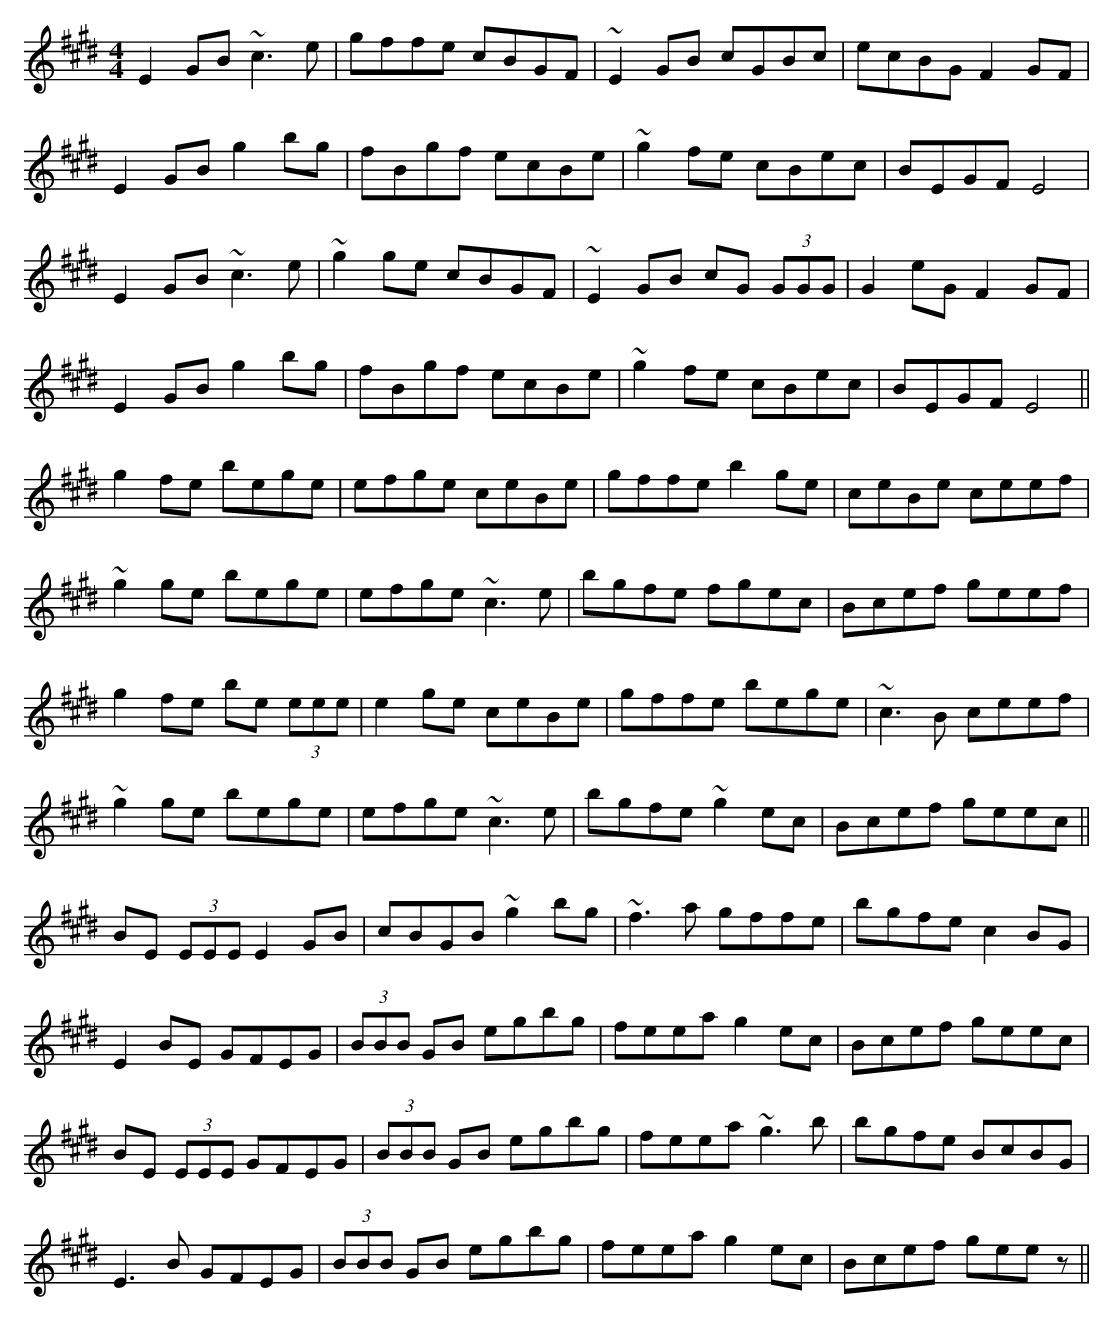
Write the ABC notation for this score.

X:1
M:4/4
K:E
E2GB ~c3e|gffe cBGF|~E2GB cGBc|ecBG F2GF|
E2GB g2bg|fBgf ecBe|~g2fe cBec|BEGF E4|
E2GB ~c3e|~g2ge cBGF|~E2GB cG (3GGG|G2eG F2GF|
E2GB g2bg|fBgf ecBe|~g2fe cBec|BEGF E4||
g2fe bege|efge ceBe|gffe b2ge|ceBe ceef|
~g2ge bege|efge ~c3e|bgfe fgec|Bcef geef|
g2fe be (3eee|e2ge ceBe|gffe bege|~c3B ceef|
~g2ge bege|efge ~c3e|bgfe ~g2ec|Bcef geec||
BE (3EEE E2GB|cBGB ~g2bg|~f3a gffe|bgfe c2BG|
E2BE GFEG|(3BBB GB egbg|feea g2ec|Bcef geec|
BE (3EEE GFEG|(3BBB GB egbg|feea ~g3b|bgfe BcBG|
E3B GFEG|(3BBB GB egbg|feea g2ec|Bcef geez||
